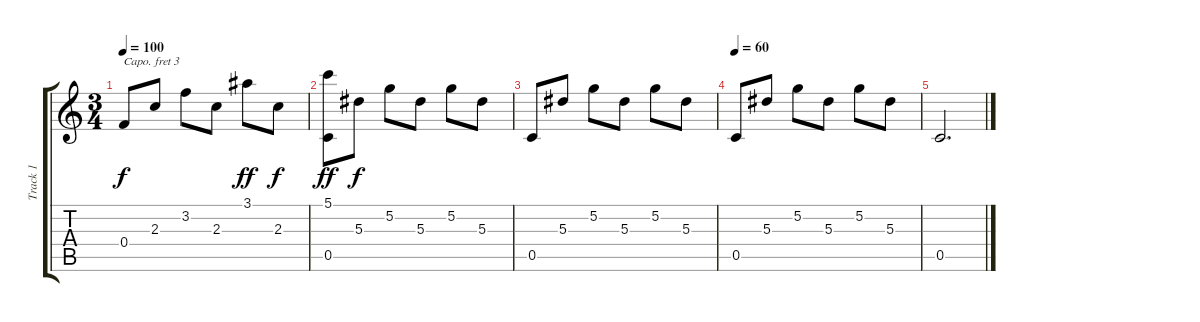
\track ("Track 1" "Track 1") {instrument acousticguitarnylon}
\staff {score tabs}
\capo 3
\tuning (E4 B3 G3 D3 A2 D2) {hide}
\ts (3 4)
\tempo 100
\clef g2
\ks c
0.4.8{dy f} 2.3.8 3.2.8 2.3.8 3.1.8{dy ff} 2.3.8{dy f} |
(5.1 0.5).8{dy ff} 5.3.8{dy f} 5.2.8 5.3.8 5.2.8 5.3.8 |
0.5.8 5.3.8 5.2.8 5.3.8 5.2.8 5.3.8 |
\tempo 60
0.5.8 5.3.8 5.2.8 5.3.8 5.2.8 5.3.8 |
0.5.2{d}
